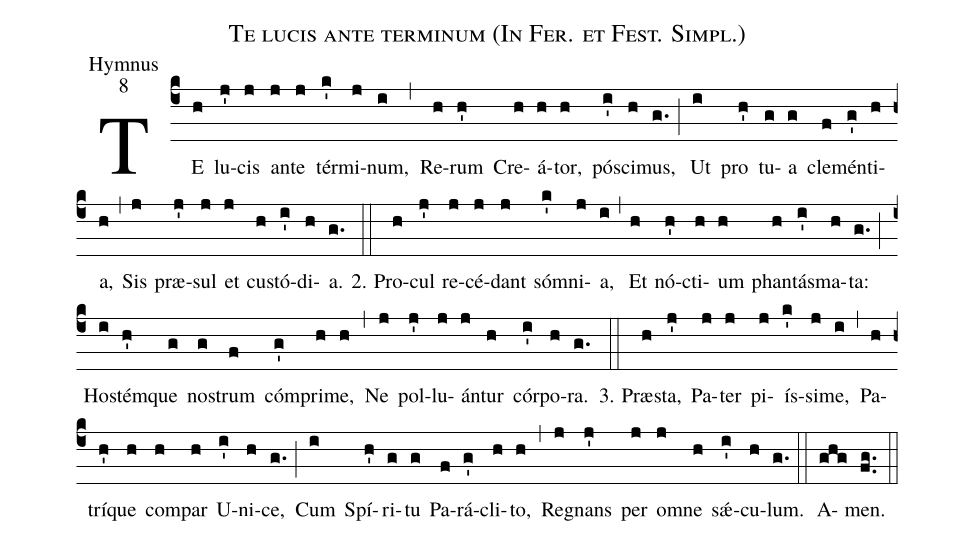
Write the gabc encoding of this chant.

name:Te lucis ante terminum (In Fer. et Fest. Simpl.);
office-part:Hymnus;
mode:8;
%%
(c4) TE(h) lu(j')cis(j) an(j)te(j) tér(k')mi(j)num,(i) (,) Re(h)rum(h') Cre(h)á(h)tor,(h) pó(i')sci(h)mus,(g.) (;) Ut(i) pro(h') tu(g)a(g) cle(f)mén(g')ti(h)a,(h) (,) Sis(j) præ(j')sul(j) et(j) cu(h)stó(i')di(h)a.(g.) (::) 2. Pro(h)cul(j') re(j)cé(j)dant(j) só(k')mni(j)a,(i) (,) Et(h) nó(h')cti(h)um(h) phan(h)tá(i')sma(h)ta:(g.) (;) Ho(i)stém(h')que(g) no(g)strum(f) cóm(g')pri(h)me,(h) (,) Ne(j) pol(j')lu(j)án(j)tur(h) cór(i')po(h)ra.(g.) (::)3. Præ(h)sta,(j') Pa(j)ter(j) pi(j)ís(k')si(j)me,(i) (,) Pa(h)trí(h')que(h) com(h)par(h) U(i')ni(h)ce,(g.) (;) Cum(i) Spí(h')ri(g)tu(g) Pa(f)rá(g')cli(h)to,(h) (,) Re(j)gnans(j') per(j) o(j)mne(h) sǽ(i')cu(h)lum.(g.) (::) A(ghg)men.(fg..) (::)
